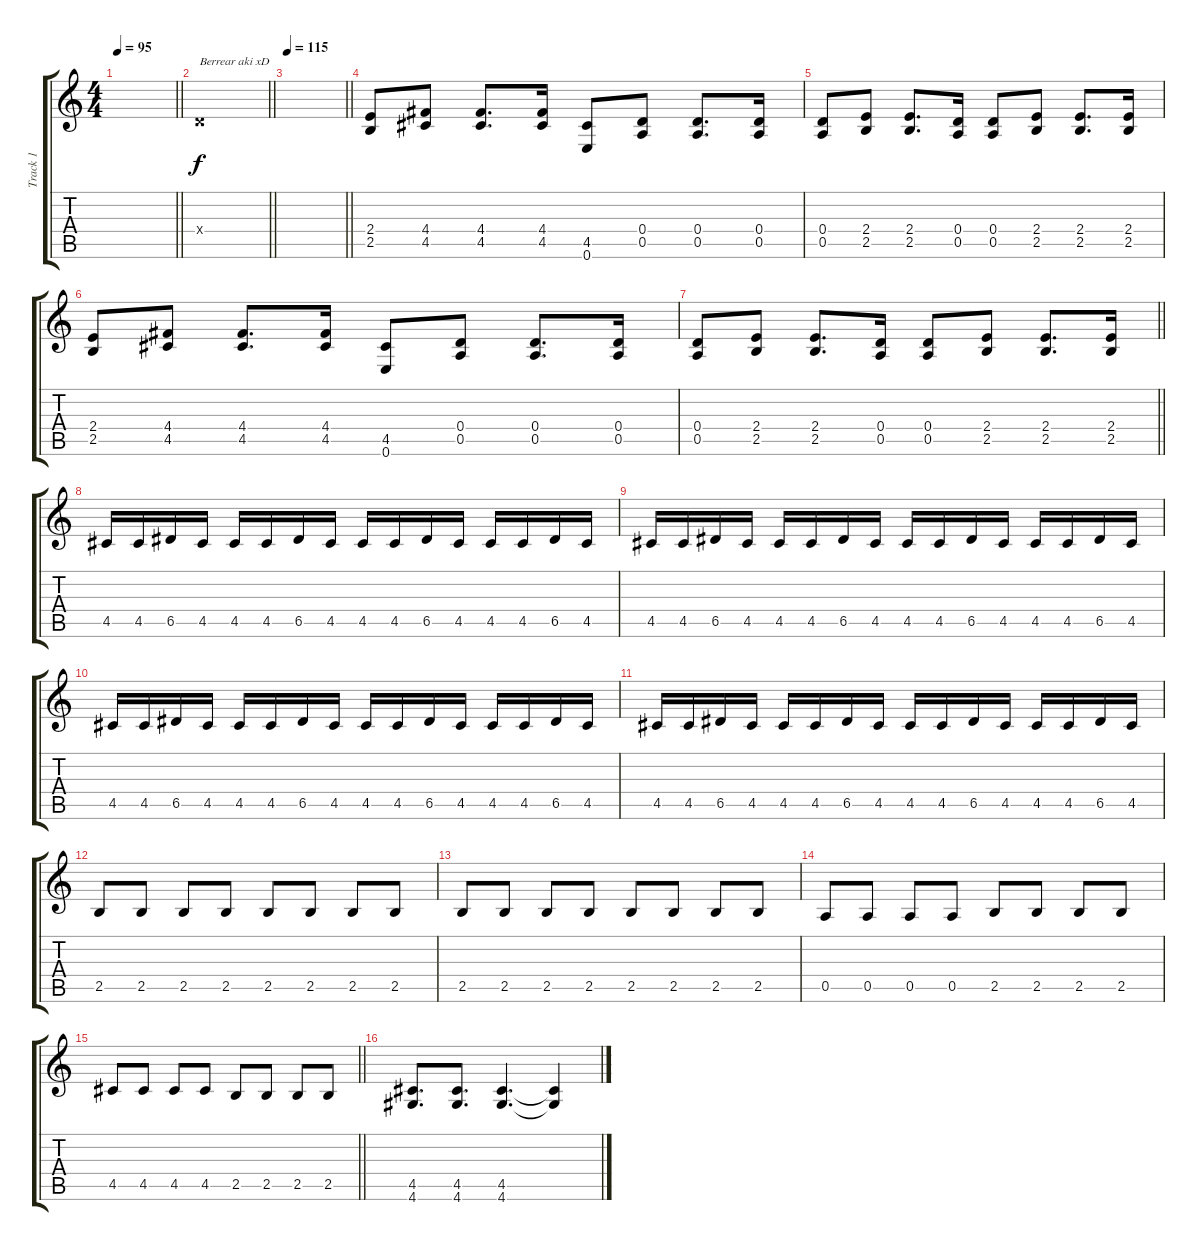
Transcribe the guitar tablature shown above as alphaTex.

\track ("Track 1" "Track 1") {instrument distortionguitar}
\staff {score tabs}
\tuning (E4 B3 G3 D3 A2 E2) {hide}
\ts (4 4)
\tempo 95
\clef g2
\barLineRight lightlight
\ks c
|
\barLineRight lightlight
0.4{x}.1{txt "Berrear aki xD"} |
\tempo 115
\barLineRight lightlight
|
(2.4 2.5).8 (4.4 4.5).8 (4.4 4.5).8{d} (4.4 4.5).16 (4.5 0.6).8 (0.4 0.5).8 (0.4 0.5).8{d} (0.4 0.5).16 |
(0.4 0.5).8 (2.4 2.5).8 (2.4 2.5).8{d} (0.4 0.5).16 (0.4 0.5).8 (2.4 2.5).8 (2.4 2.5).8{d} (2.4 2.5).16 |
(2.4 2.5).8 (4.4 4.5).8 (4.4 4.5).8{d} (4.4 4.5).16 (4.5 0.6).8 (0.4 0.5).8 (0.4 0.5).8{d} (0.4 0.5).16 |
\barLineRight lightlight
(0.4 0.5).8 (2.4 2.5).8 (2.4 2.5).8{d} (0.4 0.5).16 (0.4 0.5).8 (2.4 2.5).8 (2.4 2.5).8{d} (2.4 2.5).16 |
4.5.16 4.5.16 6.5.16 4.5.16 4.5.16 4.5.16 6.5.16 4.5.16 4.5.16 4.5.16 6.5.16 4.5.16 4.5.16 4.5.16 6.5.16 4.5.16 |
4.5.16 4.5.16 6.5.16 4.5.16 4.5.16 4.5.16 6.5.16 4.5.16 4.5.16 4.5.16 6.5.16 4.5.16 4.5.16 4.5.16 6.5.16 4.5.16 |
4.5.16 4.5.16 6.5.16 4.5.16 4.5.16 4.5.16 6.5.16 4.5.16 4.5.16 4.5.16 6.5.16 4.5.16 4.5.16 4.5.16 6.5.16 4.5.16 |
4.5.16 4.5.16 6.5.16 4.5.16 4.5.16 4.5.16 6.5.16 4.5.16 4.5.16 4.5.16 6.5.16 4.5.16 4.5.16 4.5.16 6.5.16 4.5.16 |
2.5.8 2.5.8 2.5.8 2.5.8 2.5.8 2.5.8 2.5.8 2.5.8 |
2.5.8 2.5.8 2.5.8 2.5.8 2.5.8 2.5.8 2.5.8 2.5.8 |
0.5.8 0.5.8 0.5.8 0.5.8 2.5.8 2.5.8 2.5.8 2.5.8 |
\barLineRight lightlight
4.5.8 4.5.8 4.5.8 4.5.8 2.5.8 2.5.8 2.5.8 2.5.8 |
(4.5 4.6).8{d} (4.5 4.6).8{d} (4.5 4.6).4{d} (4.5{t} 4.6{t}).4
